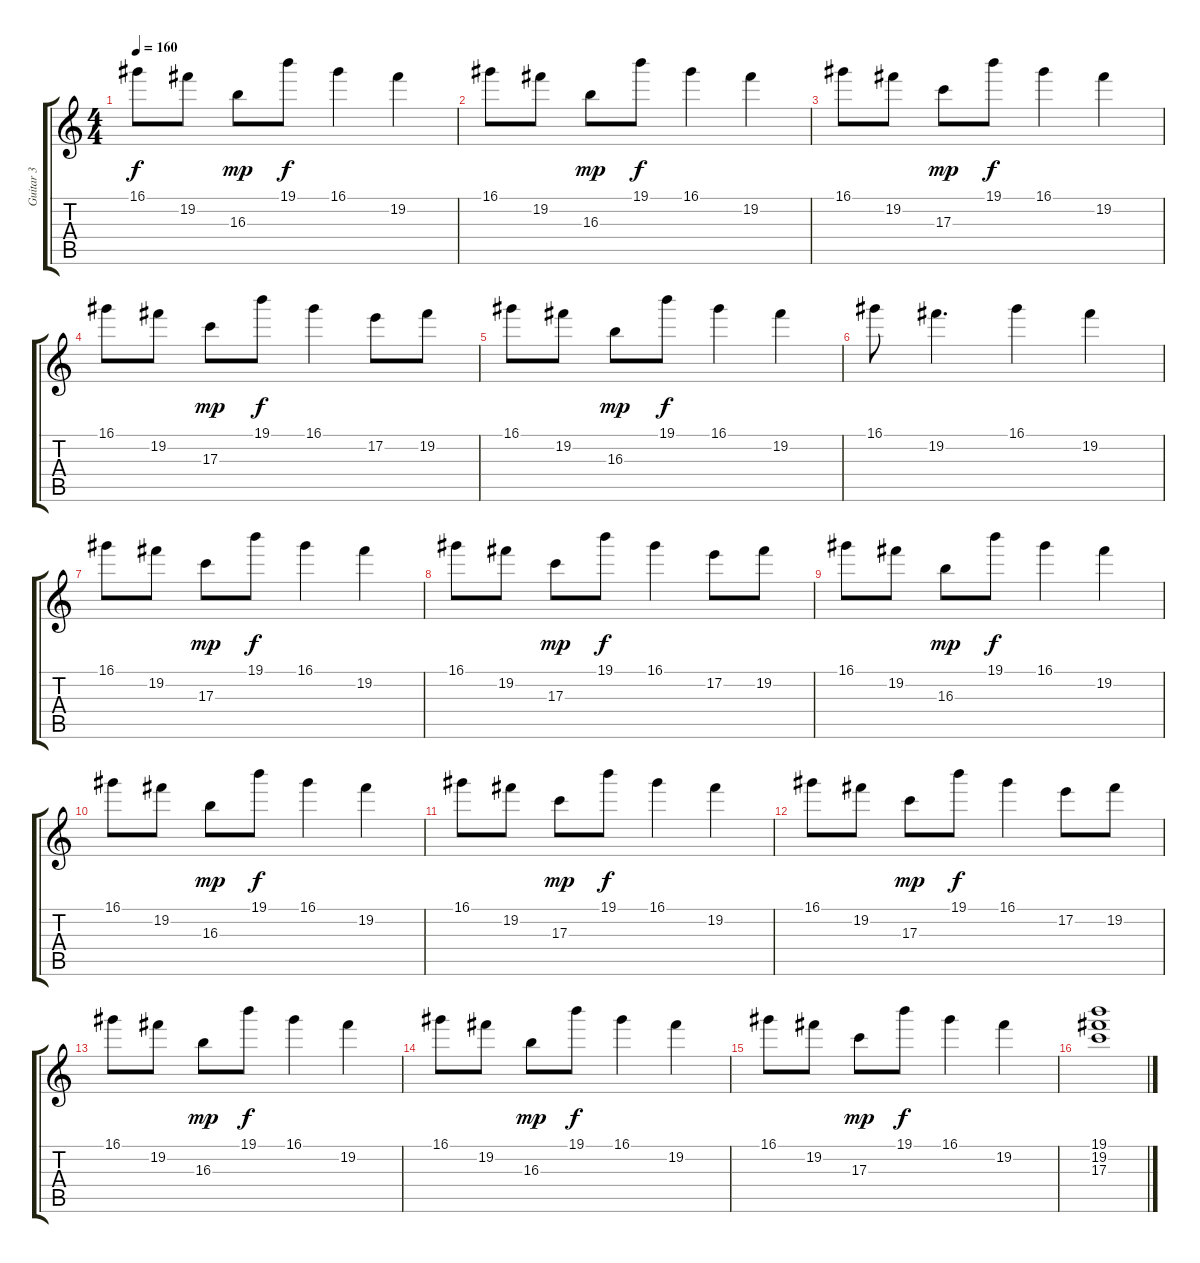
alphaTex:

\track ("Guitar 3" "Guitar 3") {instrument electricguitarclean}
\staff {score tabs}
\tuning (E4 B3 G3 D3 A2 E2) {hide}
\ts (4 4)
\tempo 160
\clef g2
\ks c
16.1.8{dy f} 19.2.8 16.3.8{dy mp} 19.1.8{dy f} 16.1.4 19.2.4 |
16.1.8 19.2.8 16.3.8{dy mp} 19.1.8{dy f} 16.1.4 19.2.4 |
16.1.8 19.2.8 17.3.8{dy mp} 19.1.8{dy f} 16.1.4 19.2.4 |
16.1.8 19.2.8 17.3.8{dy mp} 19.1.8{dy f} 16.1.4 17.2.8 19.2.8 |
16.1.8 19.2.8 16.3.8{dy mp} 19.1.8{dy f} 16.1.4 19.2.4 |
16.1.8 19.2.4{d} 16.1.4 19.2.4 |
16.1.8 19.2.8 17.3.8{dy mp} 19.1.8{dy f} 16.1.4 19.2.4 |
16.1.8 19.2.8 17.3.8{dy mp} 19.1.8{dy f} 16.1.4 17.2.8 19.2.8 |
16.1.8 19.2.8 16.3.8{dy mp} 19.1.8{dy f} 16.1.4 19.2.4 |
16.1.8 19.2.8 16.3.8{dy mp} 19.1.8{dy f} 16.1.4 19.2.4 |
16.1.8 19.2.8 17.3.8{dy mp} 19.1.8{dy f} 16.1.4 19.2.4 |
16.1.8 19.2.8 17.3.8{dy mp} 19.1.8{dy f} 16.1.4 17.2.8 19.2.8 |
16.1.8 19.2.8 16.3.8{dy mp} 19.1.8{dy f} 16.1.4 19.2.4 |
16.1.8 19.2.8 16.3.8{dy mp} 19.1.8{dy f} 16.1.4 19.2.4 |
16.1.8 19.2.8 17.3.8{dy mp} 19.1.8{dy f} 16.1.4 19.2.4 |
(19.1 19.2 17.3).1
